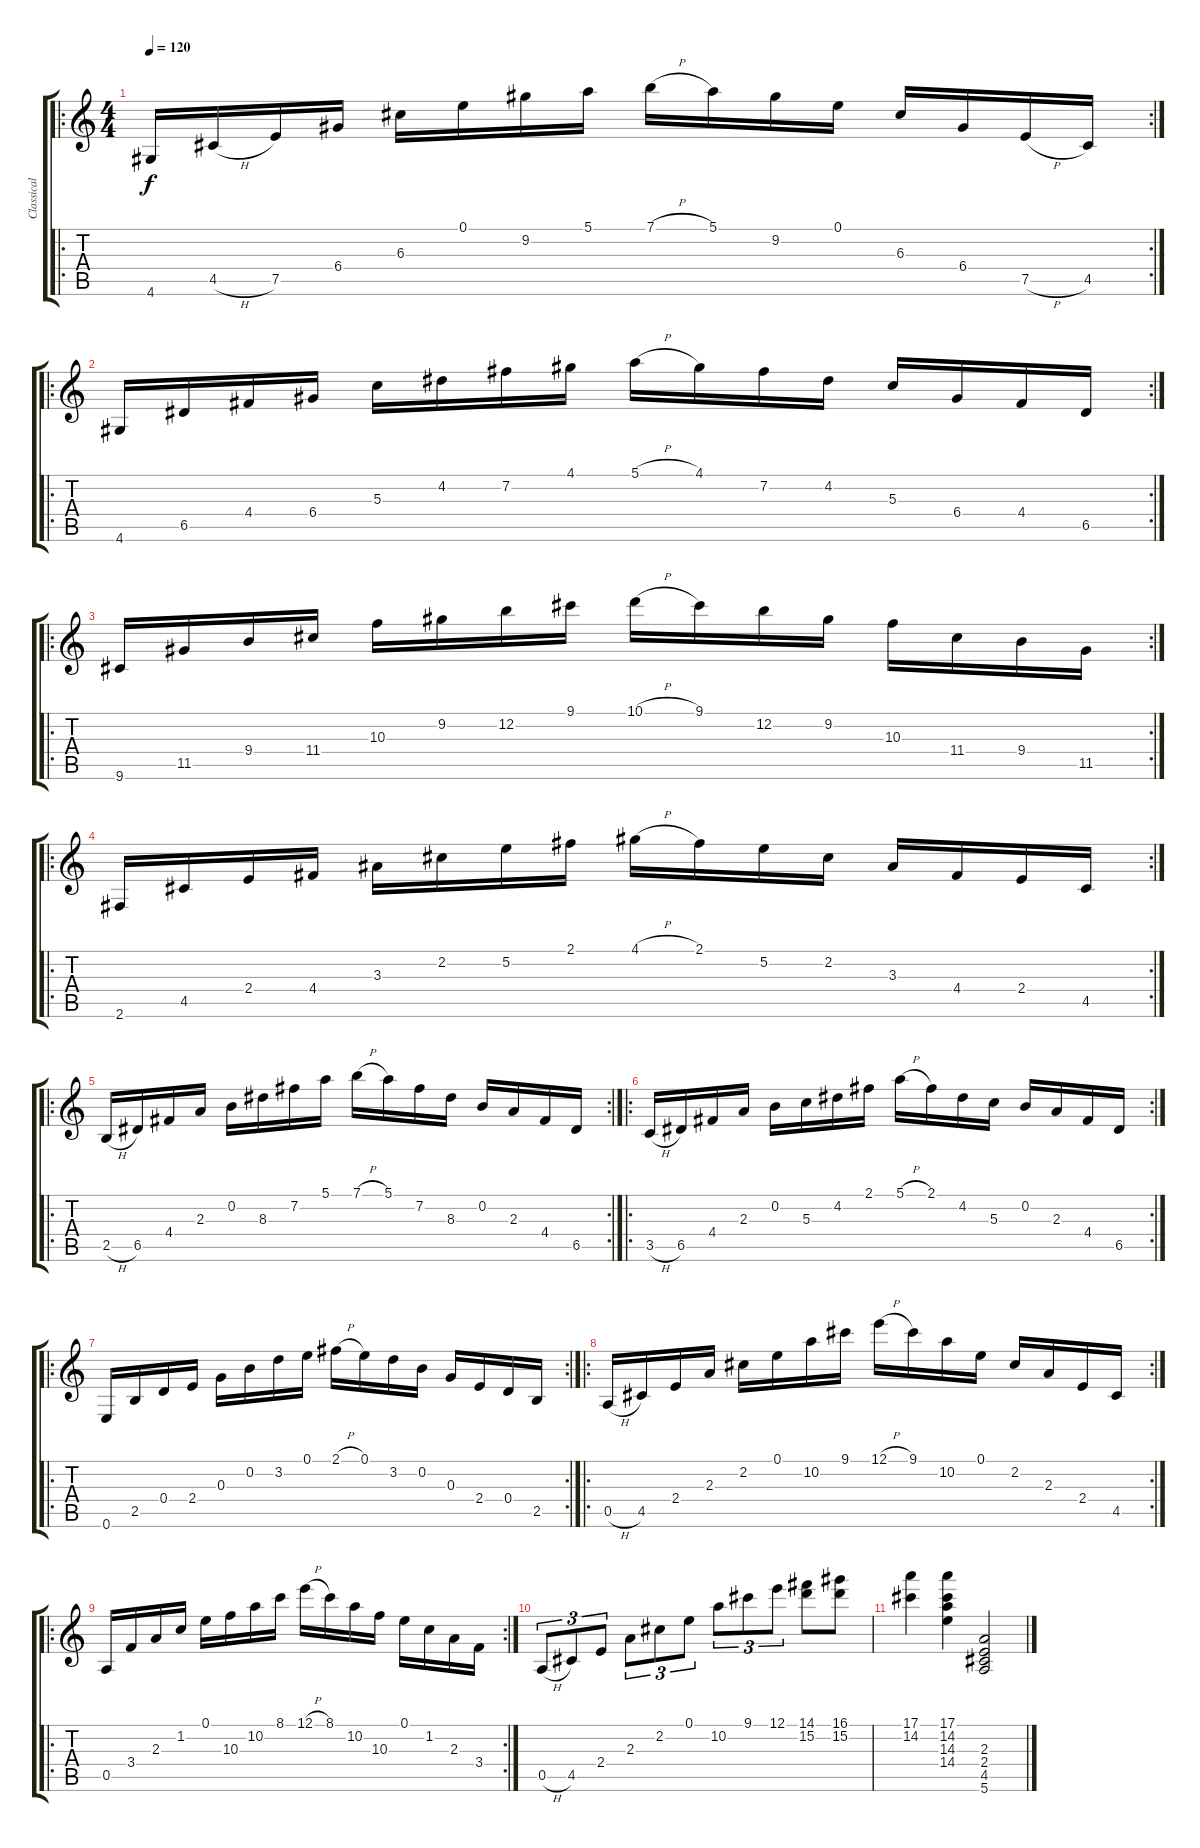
\track ("Classical Guitar" "Classical ") {instrument acousticguitarnylon}
\staff {score tabs}
\tuning (E4 B3 G3 D3 A2 E2) {hide}
\ro
\rc 2
\ts (4 4)
\tempo 120
\clef g2
\ks c
4.6.16{dy f} 4.5{h}.16 7.5.16 6.4.16 6.3.16 0.1.16 9.2.16 5.1.16 7.1{h}.16 5.1.16 9.2.16 0.1.16 6.3.16 6.4.16 7.5{h}.16 4.5.16 |
\ro
\rc 2
4.6.16 6.5.16 4.4.16 6.4.16 5.3.16 4.2.16 7.2.16 4.1.16 5.1{h}.16 4.1.16 7.2.16 4.2.16 5.3.16 6.4.16 4.4.16 6.5.16 |
\ro
\rc 2
9.6.16 11.5.16 9.4.16 11.4.16 10.3.16 9.2.16 12.2.16 9.1.16 10.1{h}.16 9.1.16 12.2.16 9.2.16 10.3.16 11.4.16 9.4.16 11.5.16 |
\ro
\rc 2
2.6.16 4.5.16 2.4.16 4.4.16 3.3.16 2.2.16 5.2.16 2.1.16 4.1{h}.16 2.1.16 5.2.16 2.2.16 3.3.16 4.4.16 2.4.16 4.5.16 |
\ro
\rc 2
2.5{h}.16 6.5.16 4.4.16 2.3.16 0.2.16 8.3.16 7.2.16 5.1.16 7.1{h}.16 5.1.16 7.2.16 8.3.16 0.2.16 2.3.16 4.4.16 6.5.16 |
\ro
\rc 2
3.5{h}.16 6.5.16 4.4.16 2.3.16 0.2.16 5.3.16 4.2.16 2.1.16 5.1{h}.16 2.1.16 4.2.16 5.3.16 0.2.16 2.3.16 4.4.16 6.5.16 |
\ro
\rc 2
0.6.16 2.5.16 0.4.16 2.4.16 0.3.16 0.2.16 3.2.16 0.1.16 2.1{h}.16 0.1.16 3.2.16 0.2.16 0.3.16 2.4.16 0.4.16 2.5.16 |
\ro
\rc 2
0.5{h}.16 4.5.16 2.4.16 2.3.16 2.2.16 0.1.16 10.2.16 9.1.16 12.1{h}.16 9.1.16 10.2.16 0.1.16 2.2.16 2.3.16 2.4.16 4.5.16 |
\ro
\rc 2
0.5.16 3.4.16 2.3.16 1.2.16 0.1.16 10.3.16 10.2.16 8.1.16 12.1{h}.16 8.1.16 10.2.16 10.3.16 0.1.16 1.2.16 2.3.16 3.4.16 |
0.5{h}.8{tu (3 2)} 4.5.8{tu (3 2)} 2.4.8{tu (3 2)} 2.3.8{tu (3 2)} 2.2.8{tu (3 2)} 0.1.8{tu (3 2)} 10.2.8{tu (3 2)} 9.1.8{tu (3 2)} 12.1.8{tu (3 2)} (14.1 15.2).8 (16.1 15.2).8 |
(17.1 14.2).4 (17.1 14.2 14.3 14.4).4 (2.3 2.4 4.5 5.6).2
